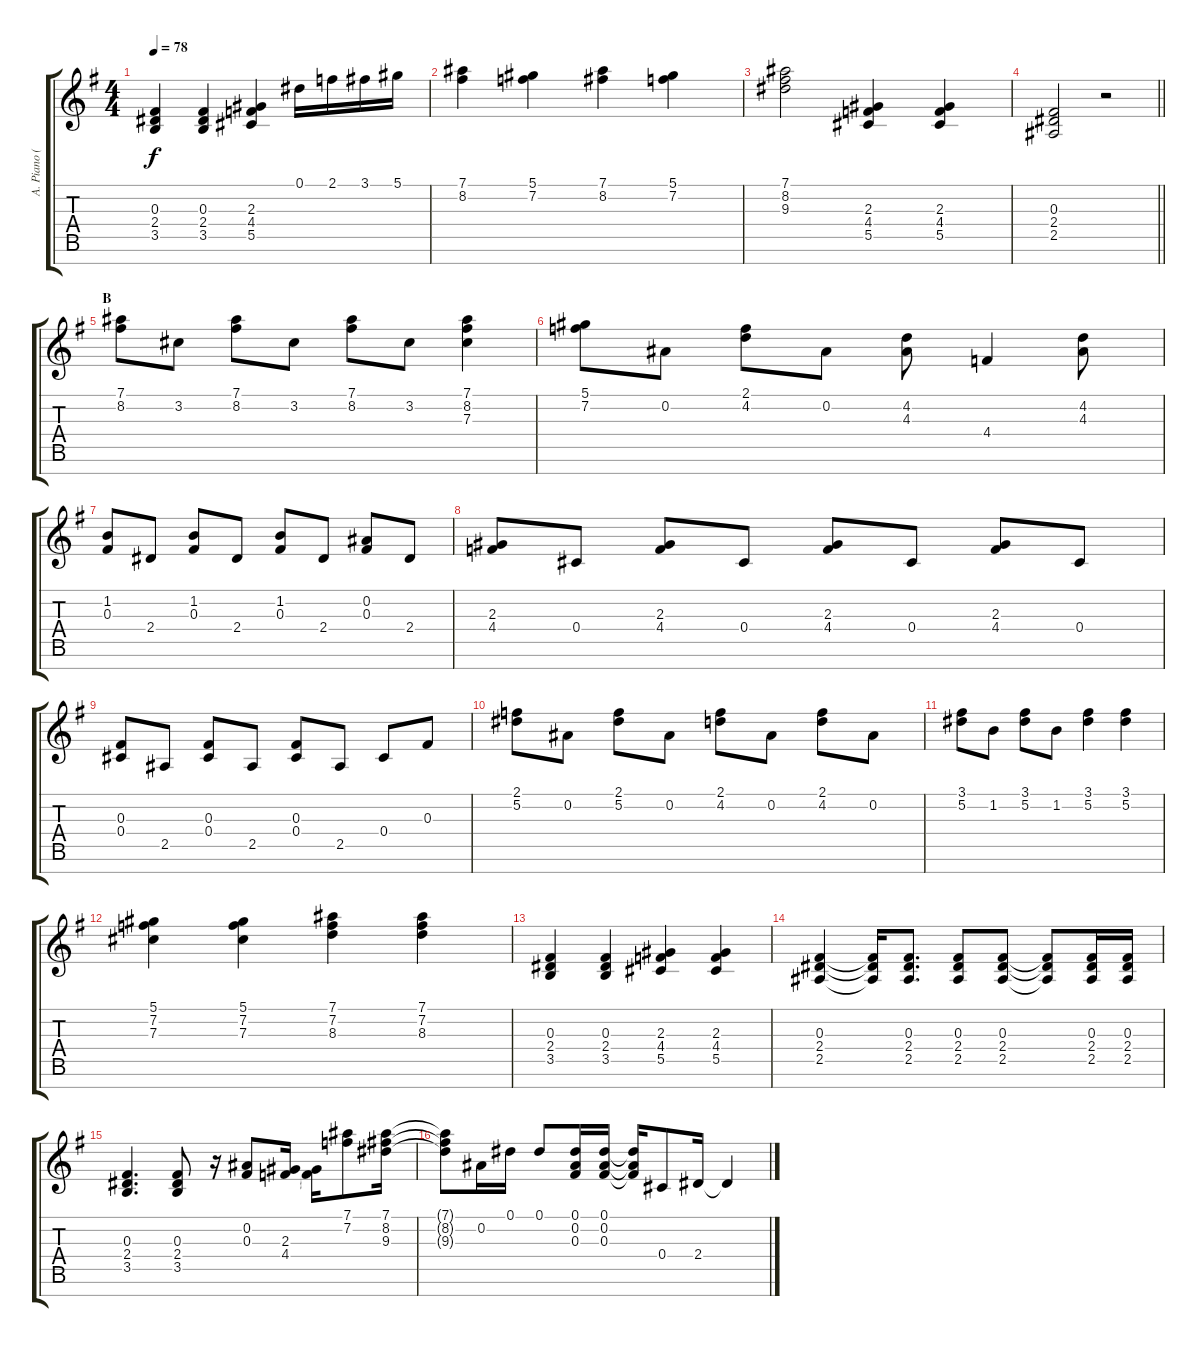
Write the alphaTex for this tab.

\track ("A. Piano (Right Hand)" "A. Piano (") {instrument acousticgrandpiano}
\staff {score tabs}
\tuning (Eb5 Bb4 Gb4 Db4 Ab3 Eb3 Bb2) {hide}
\ts (4 4)
\tempo 78
\clef g2
\ks g
(0.3 2.4 3.5).4{dy f} (0.3 2.4 3.5).4 (2.3 4.4 5.5).4 0.1.16 2.1.16 3.1.16 5.1.16 |
(7.1 8.2).4 (5.1 7.2).4 (7.1 8.2).4 (5.1 7.2).4 |
(7.1 8.2 9.3).2 (2.3 4.4 5.5).4 (2.3 4.4 5.5).4 |
\barLineRight lightlight
(0.3 2.4 2.5).2 r.2 |
\section ("" "B")
(7.1 8.2).8 3.2.8 (7.1 8.2).8 3.2.8 (7.1 8.2).8 3.2.8 (7.1 8.2 7.3).4 |
(5.1 7.2).8 0.2.8 (2.1 4.2).8 0.2.8 (4.2 4.3).8 4.4.4 (4.2 4.3).8 |
(1.2 0.3).8 2.4.8 (1.2 0.3).8 2.4.8 (1.2 0.3).8 2.4.8 (0.2 0.3).8 2.4.8 |
(2.3 4.4).8 0.4.8 (2.3 4.4).8 0.4.8 (2.3 4.4).8 0.4.8 (2.3 4.4).8 0.4.8 |
(0.3 0.4).8 2.5.8 (0.3 0.4).8 2.5.8 (0.3 0.4).8 2.5.8 0.4.8 0.3.8 |
(2.1 5.2).8 0.2.8 (2.1 5.2).8 0.2.8 (2.1 4.2).8 0.2.8 (2.1 4.2).8 0.2.8 |
(3.1 5.2).8 1.2.8 (3.1 5.2).8 1.2.8 (3.1 5.2).4 (3.1 5.2).4 |
(5.1 7.2 7.3).4 (5.1 7.2 7.3).4 (7.1 7.2 8.3).4 (7.1 7.2 8.3).4 |
(0.3 2.4 3.5).4 (0.3 2.4 3.5).4 (2.3 4.4 5.5).4 (2.3 4.4 5.5).4 |
(0.3 2.4 2.5).4 (0.3{t} 2.4{t} 2.5{t}).16 (0.3 2.4 2.5).8{d} (0.3 2.4 2.5).8 (0.3 2.4 2.5).8 (0.3{t} 2.4{t} 2.5{t}).8 (0.3 2.4 2.5).16 (0.3 2.4 2.5).16 |
(0.3 2.4 3.5).4{d} (0.3 2.4 3.5).8 r.16 (0.2 0.3).8 (2.3 4.4).16 (2.3{t} 4.4{t}).16 (7.1 7.2).8 (7.1 8.2 9.3).16 |
(7.1{t} 8.2{t} 9.3{t}).8 0.2.16 0.1.16 0.1.8 (0.1 0.2 0.3).16 (0.1 0.2 0.3).16 (0.1{t} 0.2{t} 0.3{t}).16 0.4.8 2.4.16 2.4{t}.4
